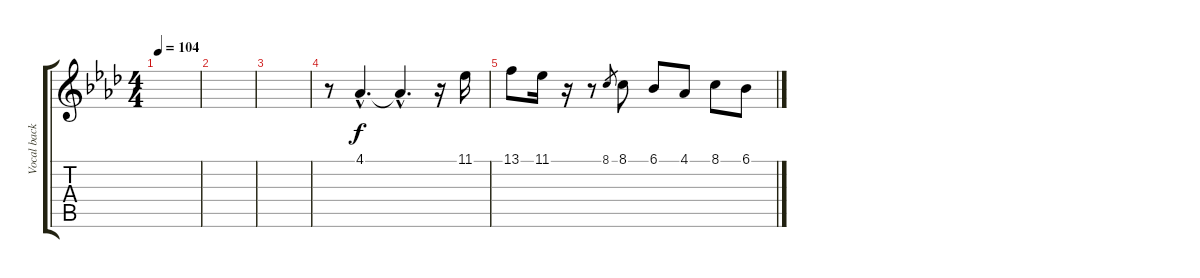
\track ("Vocal backup" "Vocal back") {instrument choiraahs}
\staff {score tabs}
\tuning (E4 B3 G3 D3 A2 E2) {hide}
\ts (4 4)
\tempo 104
\clef g2
\ks ab
|
|
|
r.8 4.1{hac}.4{d} 4.1{hac t}.4{d} r.16 11.1.16 |
13.1.8 11.1.16 r.16 r.8 8.1.8{gr} 8.1.8 6.1.8 4.1.8 8.1.8 6.1.8
